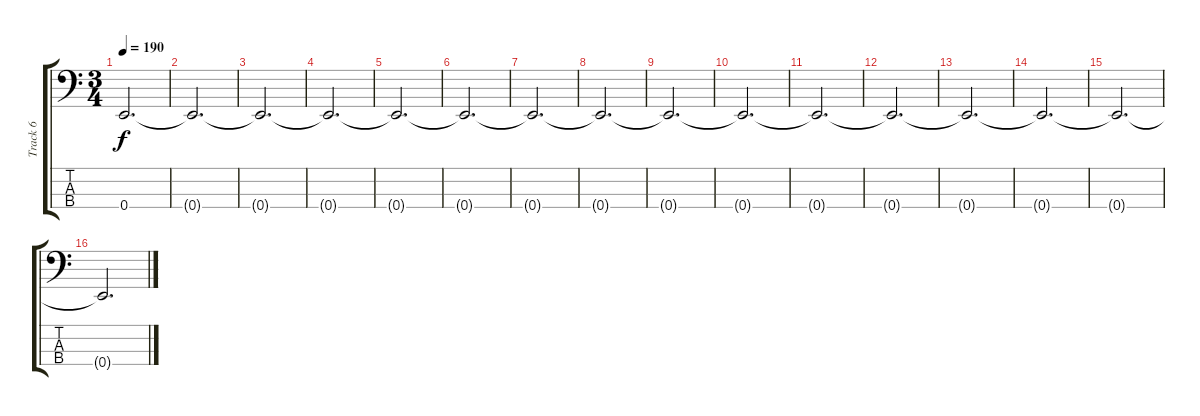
\track ("Track 6" "Track 6") {instrument electricbassfinger}
\staff {score tabs}
\tuning (G2 D2 A1 E1) {hide}
\ts (3 4)
\tempo 190
\clef f4
\ks c
0.4{t}.2{d dy f} |
0.4{t}.2{d} |
0.4{t}.2{d} |
0.4{t}.2{d} |
0.4{t}.2{d} |
0.4{t}.2{d} |
0.4{t}.2{d} |
0.4{t}.2{d} |
0.4{t}.2{d} |
0.4{t}.2{d} |
0.4{t}.2{d} |
0.4{t}.2{d} |
0.4{t}.2{d} |
0.4{t}.2{d} |
0.4{t}.2{d} |
0.4{t}.2{d}
